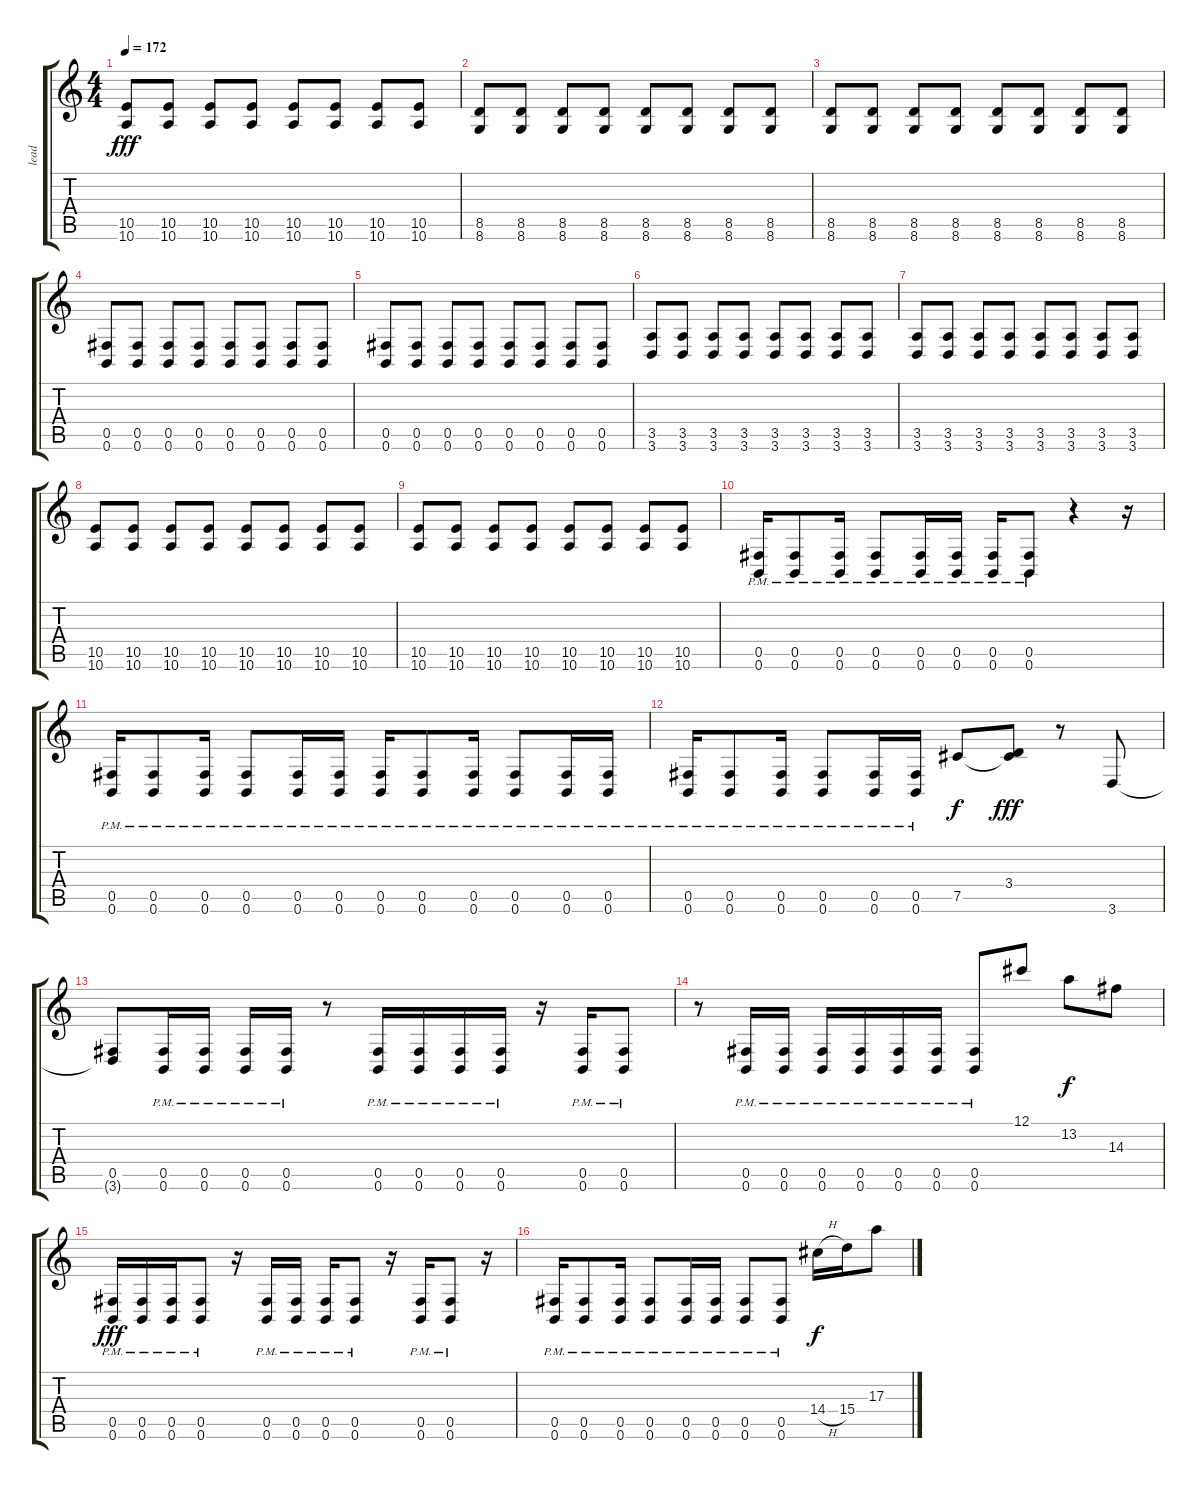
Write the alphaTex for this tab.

\track ("lead" "lead") {instrument distortionguitar}
\staff {score tabs}
\tuning (Db4 Ab3 E3 B2 Gb2 B1) {hide}
\ts (4 4)
\tempo 172
\clef g2
\ks c
(10.5 10.6).8{dy fff} (10.5 10.6).8 (10.5 10.6).8 (10.5 10.6).8 (10.5 10.6).8 (10.5 10.6).8 (10.5 10.6).8 (10.5 10.6).8 |
(8.5 8.6).8 (8.5 8.6).8 (8.5 8.6).8 (8.5 8.6).8 (8.5 8.6).8 (8.5 8.6).8 (8.5 8.6).8 (8.5 8.6).8 |
(8.5 8.6).8 (8.5 8.6).8 (8.5 8.6).8 (8.5 8.6).8 (8.5 8.6).8 (8.5 8.6).8 (8.5 8.6).8 (8.5 8.6).8 |
(0.5 0.6).8 (0.5 0.6).8 (0.5 0.6).8 (0.5 0.6).8 (0.5 0.6).8 (0.5 0.6).8 (0.5 0.6).8 (0.5 0.6).8 |
(0.5 0.6).8 (0.5 0.6).8 (0.5 0.6).8 (0.5 0.6).8 (0.5 0.6).8 (0.5 0.6).8 (0.5 0.6).8 (0.5 0.6).8 |
(3.5 3.6).8 (3.5 3.6).8 (3.5 3.6).8 (3.5 3.6).8 (3.5 3.6).8 (3.5 3.6).8 (3.5 3.6).8 (3.5 3.6).8 |
(3.5 3.6).8 (3.5 3.6).8 (3.5 3.6).8 (3.5 3.6).8 (3.5 3.6).8 (3.5 3.6).8 (3.5 3.6).8 (3.5 3.6).8 |
(10.5 10.6).8 (10.5 10.6).8 (10.5 10.6).8 (10.5 10.6).8 (10.5 10.6).8 (10.5 10.6).8 (10.5 10.6).8 (10.5 10.6).8 |
(10.5 10.6).8 (10.5 10.6).8 (10.5 10.6).8 (10.5 10.6).8 (10.5 10.6).8 (10.5 10.6).8 (10.5 10.6).8 (10.5 10.6).8 |
(0.5{pm} 0.6{pm}).16 (0.5{pm} 0.6{pm}).8 (0.5{pm} 0.6{pm}).16 (0.5{pm} 0.6{pm}).8 (0.5{pm} 0.6{pm}).16 (0.5{pm} 0.6{pm}).16 (0.5{pm} 0.6{pm}).16 (0.5{pm} 0.6{pm}).8 r.4 r.16 |
(0.5{pm} 0.6{pm}).16 (0.5{pm} 0.6{pm}).8 (0.5{pm} 0.6{pm}).16 (0.5{pm} 0.6{pm}).8 (0.5{pm} 0.6{pm}).16 (0.5{pm} 0.6{pm}).16 (0.5{pm} 0.6{pm}).16 (0.5{pm} 0.6{pm}).8 (0.5{pm} 0.6{pm}).16 (0.5{pm} 0.6{pm}).8 (0.5{pm} 0.6{pm}).16 (0.5{pm} 0.6{pm}).16 |
(0.5{pm} 0.6{pm}).16 (0.5{pm} 0.6{pm}).8 (0.5{pm} 0.6{pm}).16 (0.5{pm} 0.6{pm}).8 (0.5{pm} 0.6{pm}).16 (0.5{pm} 0.6{pm}).16 7.5.8{dy f} (3.4 7.5{t}).8{dy fff} r.8 3.6.8 |
(0.5 3.6{t}).8 (0.5{pm} 0.6{pm}).16 (0.5{pm} 0.6{pm}).16 (0.5{pm} 0.6{pm}).16 (0.5{pm} 0.6{pm}).16 r.8 (0.5{pm} 0.6{pm}).16 (0.5{pm} 0.6{pm}).16 (0.5{pm} 0.6{pm}).16 (0.5{pm} 0.6{pm}).16 r.16 (0.5{pm} 0.6{pm}).16 (0.5{pm} 0.6{pm}).8 |
r.8 (0.5{pm} 0.6{pm}).16 (0.5{pm} 0.6{pm}).16 (0.5{pm} 0.6{pm}).16 (0.5{pm} 0.6{pm}).16 (0.5{pm} 0.6{pm}).16 (0.5{pm} 0.6{pm}).16 (0.5{pm} 0.6{pm}).8 12.1.8 13.2.8{dy f} 14.3.8 |
(0.5{pm} 0.6{pm}).16{dy fff} (0.5{pm} 0.6{pm}).16 (0.5{pm} 0.6{pm}).16 (0.5{pm} 0.6{pm}).8 r.16 (0.5{pm} 0.6{pm}).16 (0.5{pm} 0.6{pm}).16 (0.5{pm} 0.6{pm}).16 (0.5{pm} 0.6{pm}).8 r.16 (0.5{pm} 0.6{pm}).16 (0.5{pm} 0.6{pm}).8 r.16 |
(0.5{pm} 0.6{pm}).16 (0.5{pm} 0.6{pm}).8 (0.5{pm} 0.6{pm}).16 (0.5{pm} 0.6{pm}).8 (0.5{pm} 0.6{pm}).16 (0.5{pm} 0.6{pm}).16 (0.5{pm} 0.6{pm}).8 (0.5{pm} 0.6{pm}).8 14.4{h}.16{dy f} 15.4.16 17.3.8
